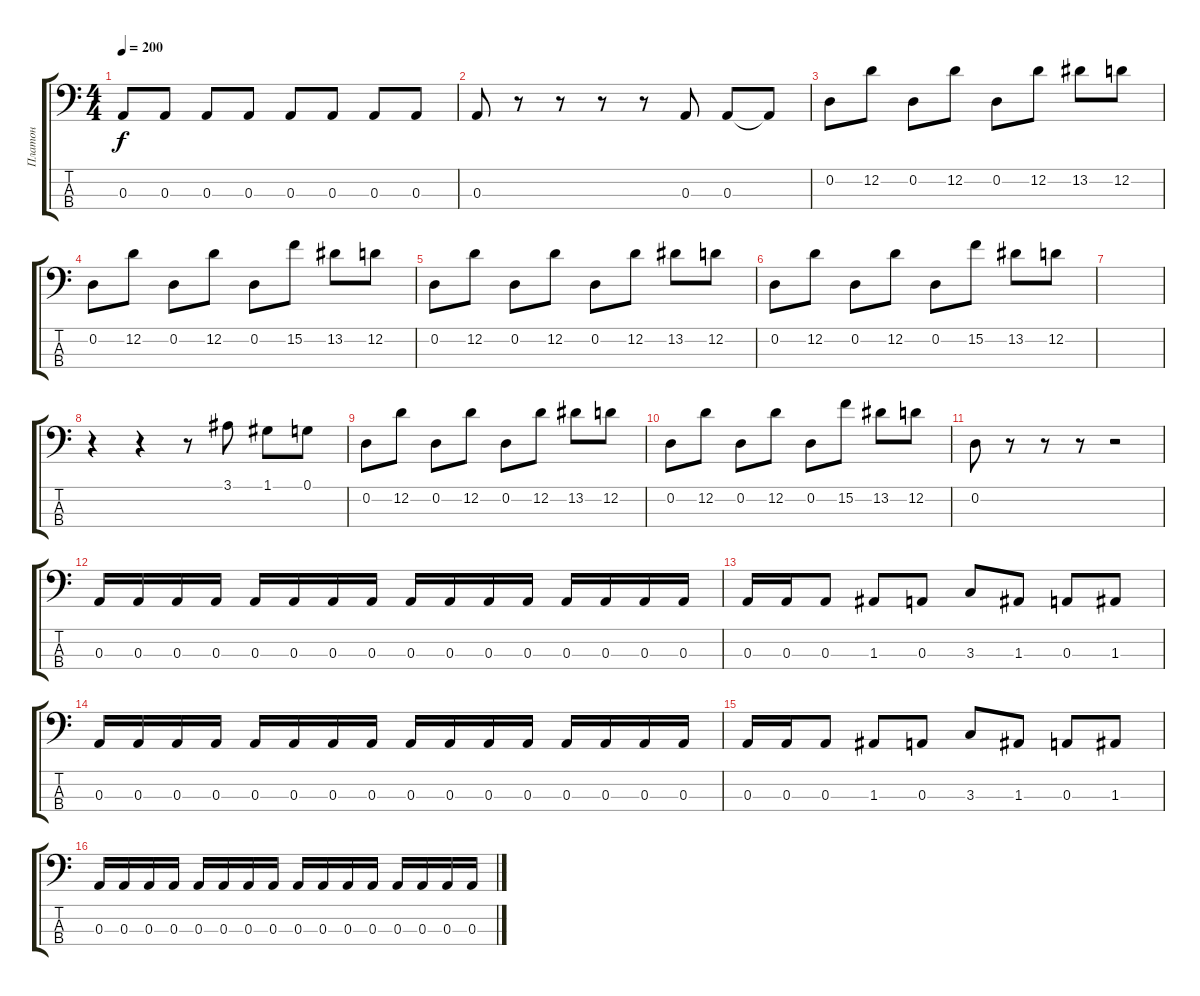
\track ("Платон" "Платон") {instrument electricbassfinger}
\staff {score tabs}
\tuning (G2 D2 A1 E1) {hide}
\ts (4 4)
\tempo 200
\clef f4
\ks c
0.3.8{dy f} 0.3.8 0.3.8 0.3.8 0.3.8 0.3.8 0.3.8 0.3.8 |
0.3.8 r.8 r.8 r.8 r.8 0.3.8 0.3.8 0.3{t}.8 |
0.2.8 12.2.8 0.2.8 12.2.8 0.2.8 12.2.8 13.2.8 12.2.8 |
0.2.8 12.2.8 0.2.8 12.2.8 0.2.8 15.2.8 13.2.8 12.2.8 |
0.2.8 12.2.8 0.2.8 12.2.8 0.2.8 12.2.8 13.2.8 12.2.8 |
0.2.8 12.2.8 0.2.8 12.2.8 0.2.8 15.2.8 13.2.8 12.2.8 |
|
r.4 r.4 r.8 3.1.8 1.1.8 0.1.8 |
0.2.8 12.2.8 0.2.8 12.2.8 0.2.8 12.2.8 13.2.8 12.2.8 |
0.2.8 12.2.8 0.2.8 12.2.8 0.2.8 15.2.8 13.2.8 12.2.8 |
0.2.8 r.8 r.8 r.8 r.2 |
0.3.16 0.3.16 0.3.16 0.3.16 0.3.16 0.3.16 0.3.16 0.3.16 0.3.16 0.3.16 0.3.16 0.3.16 0.3.16 0.3.16 0.3.16 0.3.16 |
0.3.16 0.3.16 0.3.8 1.3.8 0.3.8 3.3.8 1.3.8 0.3.8 1.3.8 |
0.3.16 0.3.16 0.3.16 0.3.16 0.3.16 0.3.16 0.3.16 0.3.16 0.3.16 0.3.16 0.3.16 0.3.16 0.3.16 0.3.16 0.3.16 0.3.16 |
0.3.16 0.3.16 0.3.8 1.3.8 0.3.8 3.3.8 1.3.8 0.3.8 1.3.8 |
0.3.16 0.3.16 0.3.16 0.3.16 0.3.16 0.3.16 0.3.16 0.3.16 0.3.16 0.3.16 0.3.16 0.3.16 0.3.16 0.3.16 0.3.16 0.3.16
